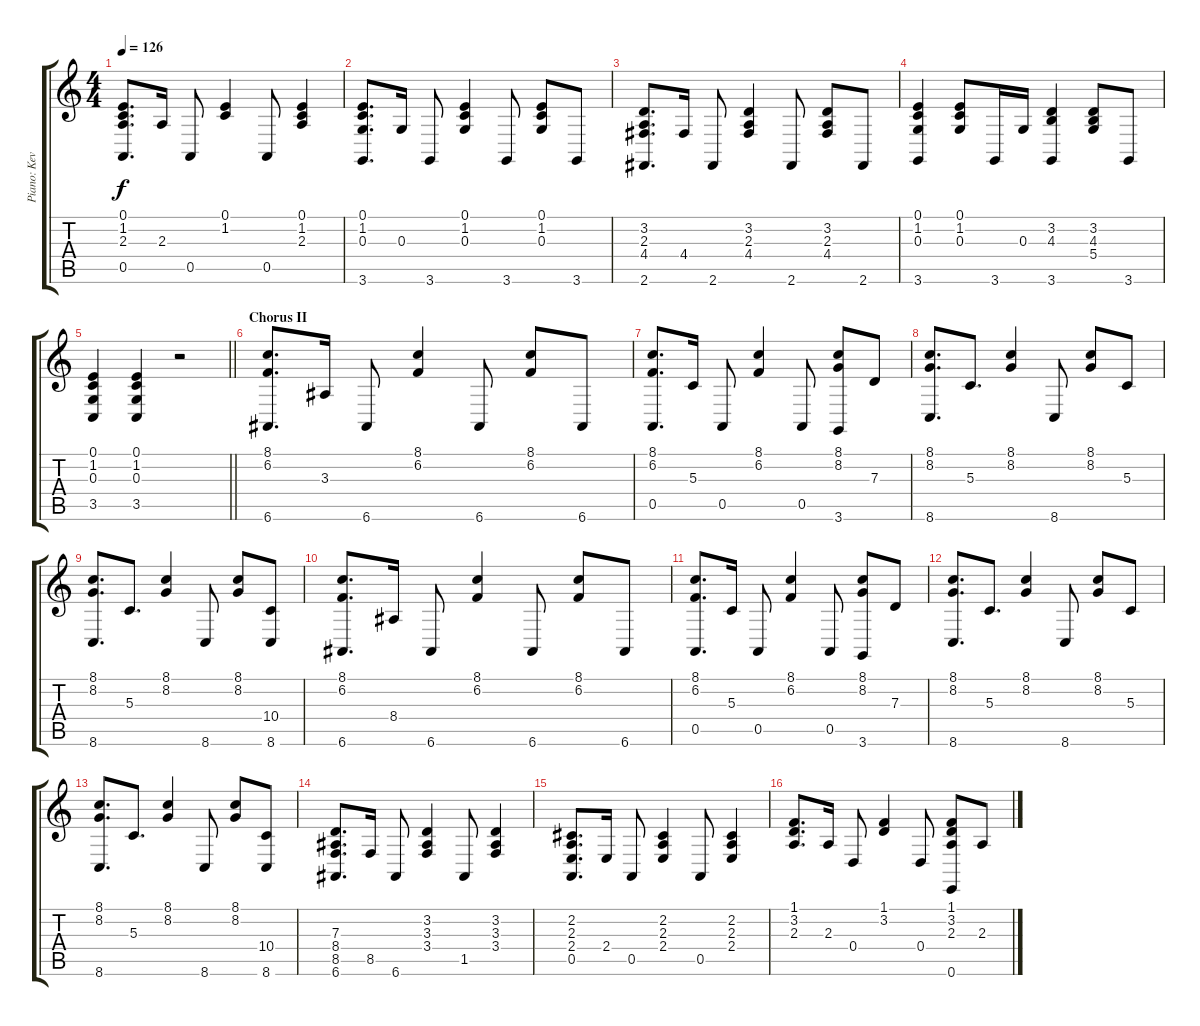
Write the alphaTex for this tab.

\track ("Piano: Kevin" "Piano: Kev") {instrument electricgrandpiano}
\staff {score tabs}
\tuning (E4 B3 G3 D3 A2 E2) {hide}
\ts (4 4)
\tempo 126
\clef g2
\ks c
(0.1 1.2 2.3 0.5).8{d dy f} 2.3.16 0.5.8 (0.1 1.2).4 0.5.8 (0.1 1.2 2.3).4 |
(0.1 1.2 0.3 3.6).8{d} 0.3.16 3.6.8 (0.1 1.2 0.3).4 3.6.8 (0.1 1.2 0.3).8 3.6.8 |
(3.2 2.3 4.4 2.6).8{d} 4.4.16 2.6.8 (3.2 2.3 4.4).4 2.6.8 (3.2 2.3 4.4).8 2.6.8 |
(0.1 1.2 0.3 3.6).4 (0.1 1.2 0.3).8 3.6.16 0.3.16 (3.2 4.3 3.6).4 (3.2 4.3 5.4).8 3.6.8 |
\barLineRight lightlight
(0.1 1.2 0.3 3.5).4 (0.1 1.2 0.3 3.5).4 r.2 |
\section ("" "Chorus II")
(8.1 6.2 6.6).8{d} 3.3.16 6.6.8 (8.1 6.2).4 6.6.8 (8.1 6.2).8 6.6.8 |
(8.1 6.2 0.5).8{d} 5.3.16 0.5.8 (8.1 6.2).4 0.5.8 (8.1 8.2 3.6).8 7.3.8 |
(8.1 8.2 8.6).8{d} 5.3.8{d} (8.1 8.2).4 8.6.8 (8.1 8.2).8 5.3.8 |
(8.1 8.2 8.6).8{d} 5.3.8{d} (8.1 8.2).4 8.6.8 (8.1 8.2).8 (10.4 8.6).8 |
(8.1 6.2 6.6).8{d} 8.4.16 6.6.8 (8.1 6.2).4 6.6.8 (8.1 6.2).8 6.6.8 |
(8.1 6.2 0.5).8{d} 5.3.16 0.5.8 (8.1 6.2).4 0.5.8 (8.1 8.2 3.6).8 7.3.8 |
(8.1 8.2 8.6).8{d} 5.3.8{d} (8.1 8.2).4 8.6.8 (8.1 8.2).8 5.3.8 |
(8.1 8.2 8.6).8{d} 5.3.8{d} (8.1 8.2).4 8.6.8 (8.1 8.2).8 (10.4 8.6).8 |
(7.3 8.4 8.5 6.6).8{d} 8.5.16 6.6.8 (3.2 3.3 3.4).4 1.5.8 (3.2 3.3 3.4).4 |
(2.2 2.3 2.4 0.5).8{d} 2.4.16 0.5.8 (2.2 2.3 2.4).4 0.5.8 (2.2 2.3 2.4).4 |
(1.1 3.2 2.3).8{d} 2.3.16 0.4.8 (1.1 3.2).4 0.4.8 (1.1 3.2 2.3 0.6).8 2.3.8
